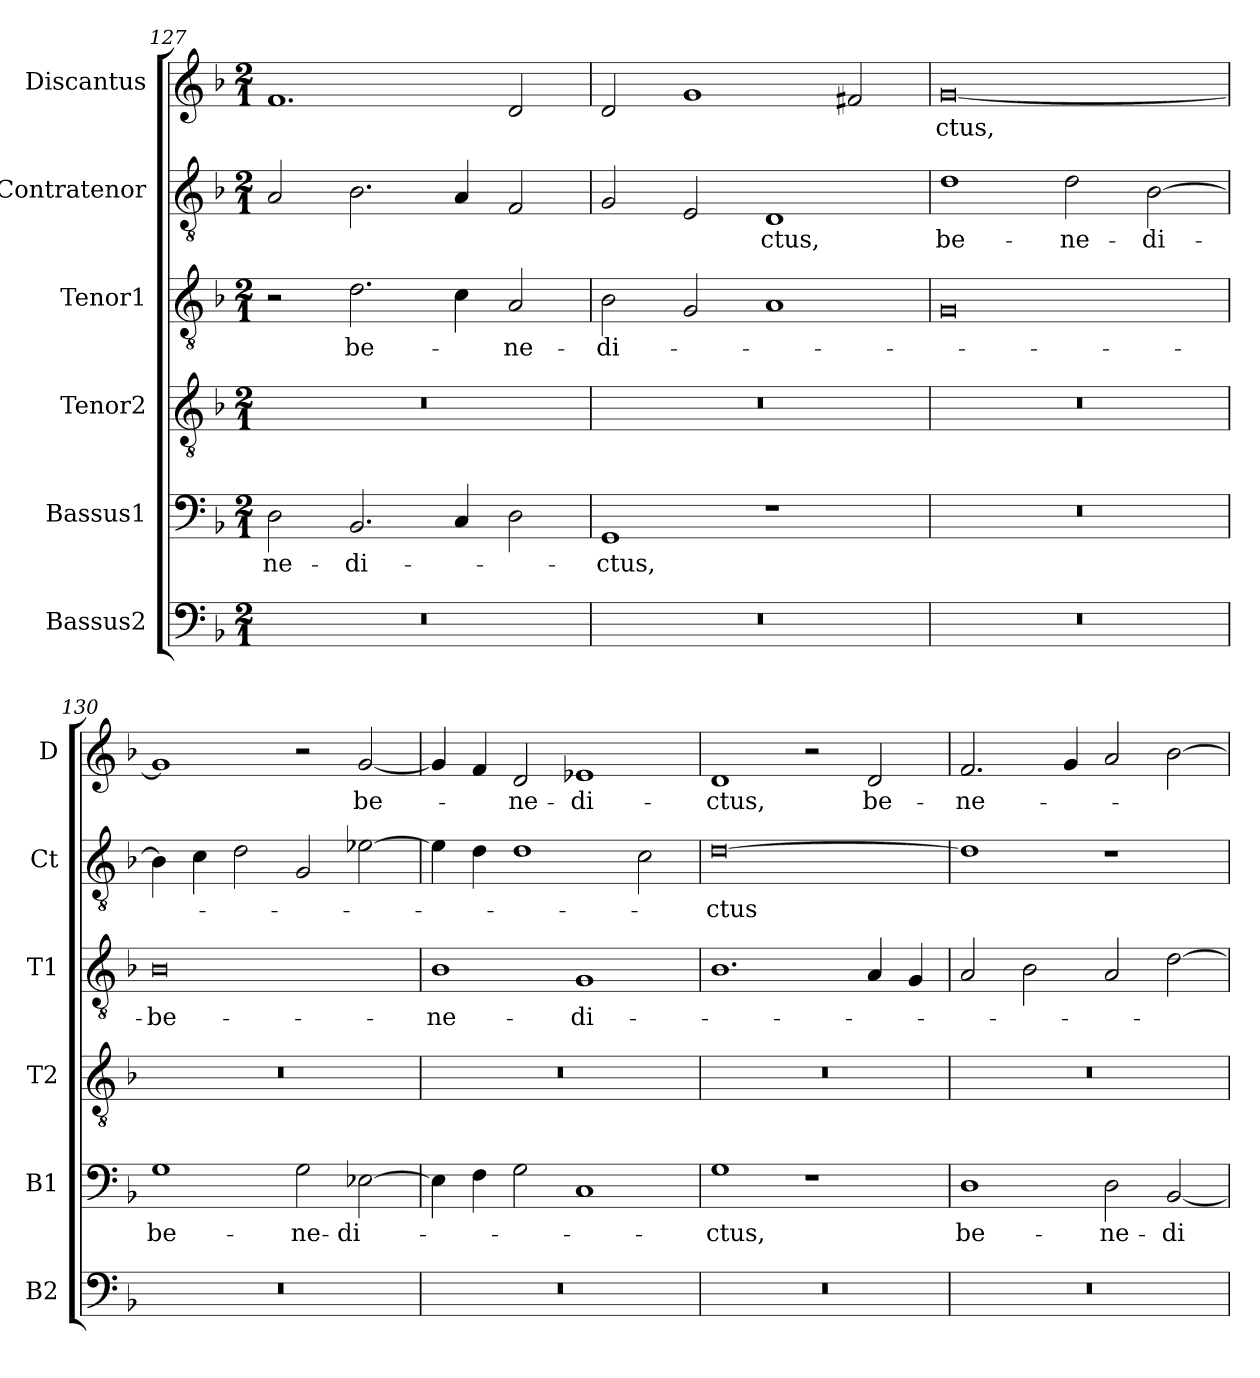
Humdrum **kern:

**kern	**kern	**text	**kern	**kern	**text	**kern	**text	**kern	**text
*part6	*part5	*part5	*part4	*part3	*part3	*part2	*part2	*part1	*part1
*staff6	*staff5	*staff5	*staff4	*staff3	*staff3	*staff2	*staff2	*staff1	*staff1
*I"Bassus2	*I"Bassus1	*	*I"Tenor2	*I"Tenor1	*	*I"Contratenor	*	*I"Discantus	*
*I'B2	*I'B1	*	*I'T2	*I'T1	*	*I'Ct	*	*I'D	*
*clefF4	*clefF4	*	*clefGv2	*clefGv2	*	*clefGv2	*	*clefG2	*
*k[b-]	*k[b-]	*	*k[b-]	*k[b-]	*	*k[b-]	*	*k[b-]	*
*M2/1	*M2/1	*	*M2/1	*M2/1	*	*M2/1	*	*M2/1	*
=127	=127	=127	=127	=127	=127	=127	=127	=127	=127
0r	2D	-ne-	0r	2r	.	2A	.	1.f	.
.	2.BB-	-di-	.	2.d	be-	2.B-	.	.	.
.	4C	.	.	4c	.	4A	.	.	.
.	2D	.	.	2A	-ne-	2F	.	2d	.
=128	=128	=128	=128	=128	=128	=128	=128	=128	=128
0r	1GG	-ctus,	0r	2B-	-di-	2G	.	2d	.
.	.	.	.	2G	.	2E	.	1g	.
.	1r	.	.	1A	.	1D	-ctus,	.	.
.	.	.	.	.	.	.	.	2f#X	.
=129	=129	=129	=129	=129	=129	=129	=129	=129	=129
0r	0r	.	0r	0G	.	1d	be-	[0g	-ctus,
.	.	.	.	.	.	2d	-ne-	.	.
.	.	.	.	.	.	[2B-	-di-	.	.
=130	=130	=130	=130	=130	=130	=130	=130	=130	=130
0r	1G	be-	0r	0B-	-be-	4B-]	.	1g]	.
.	.	.	.	.	.	4c	.	.	.
.	.	.	.	.	.	2d	.	.	.
.	2G	-ne-	.	.	.	2G	.	2r	.
.	[2E-X	-di-	.	.	.	[2e-X	.	[2g	be-
=131	=131	=131	=131	=131	=131	=131	=131	=131	=131
0r	4E-]	.	0r	1B-	-ne-	4e-]	.	4g]	.
.	4F	.	.	.	.	4d	.	4f	.
.	2G	.	.	.	.	1d	.	2d	-ne-
.	1C	.	.	1G	-di-	.	.	1e-X	-di-
.	.	.	.	.	.	2c	.	.	.
=132	=132	=132	=132	=132	=132	=132	=132	=132	=132
0r	1G	-ctus,	0r	1.B-	.	[0d	-ctus	1d	-ctus,
.	1r	.	.	.	.	.	.	2r	.
.	.	.	.	4A	.	.	.	2d	be-
.	.	.	.	4G	.	.	.	.	.
=133	=133	=133	=133	=133	=133	=133	=133	=133	=133
0r	1D	be-	0r	2A	.	1d]	.	2.f	-ne-
.	.	.	.	2B-	.	.	.	.	.
.	.	.	.	.	.	.	.	4g	.
.	2D	-ne-	.	2A	.	1r	.	2a	.
.	[2BB-	-di-	.	[2d	.	.	.	[2b-	.
=	=	=	=	=	=	=	=	=	=
*-	*-	*-	*-	*-	*-	*-	*-	*-	*-
